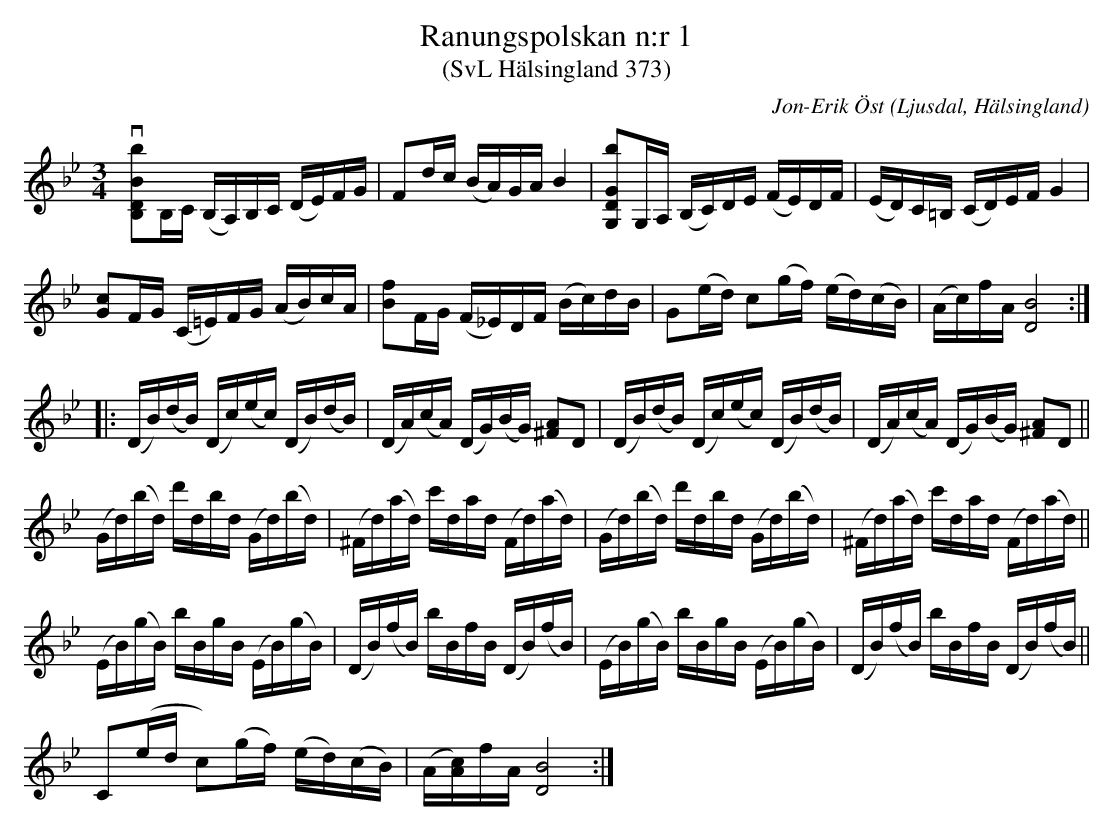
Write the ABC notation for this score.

X:1
T:Ranungspolskan n:r 1
T:(SvL Hälsingland 373)
O:Ljusdal, Hälsingland
C:Jon-Erik Öst
M:3/4
L:1/16
K:Bb
!invisible!|: v[bBDB,]2B,C (B,A,)B,C (DE)FG | F2dc (BA)GA B4 | [GbDG,]2G,A, (B,C)DE (FE)DF | (ED)C=B, (CD)EF G4 |
[Gc]2FG (C=E)FG (AB)cA | [fB]2FG (F_E)DF (Bc)dB | G2(ed) c2(gf) (ed)(cB) | (Ac)fA [BD]8 ::
(DB)(dB) (Dc)(ec) (DB)(dB) | (DA)(cA) (DG)(BG) [^FA]2D2 | (DB)(dB) (Dc)(ec) (DB)(dB) | (DA)(cA) (DG)(BG) [^FA]2D2 ||
(Gd)(bd) d'dbd (Gd)(bd) | (^Fd)(ad) c'dad (Fd)(ad) |(Gd)(bd) d'dbd (Gd)(bd) | (^Fd)(ad) c'dad (Fd)(ad) ||
(EB)(gB) bBgB (EB)(gB) | (DB)(fB) bBfB (DB)(fB) | (EB)(gB) bBgB (EB)(gB) | (DB)(fB) bBfB (DB)(fB) ||
C2(ed c2)(gf) (ed)(cB) | (A[cA])fA [BD]8 :|
